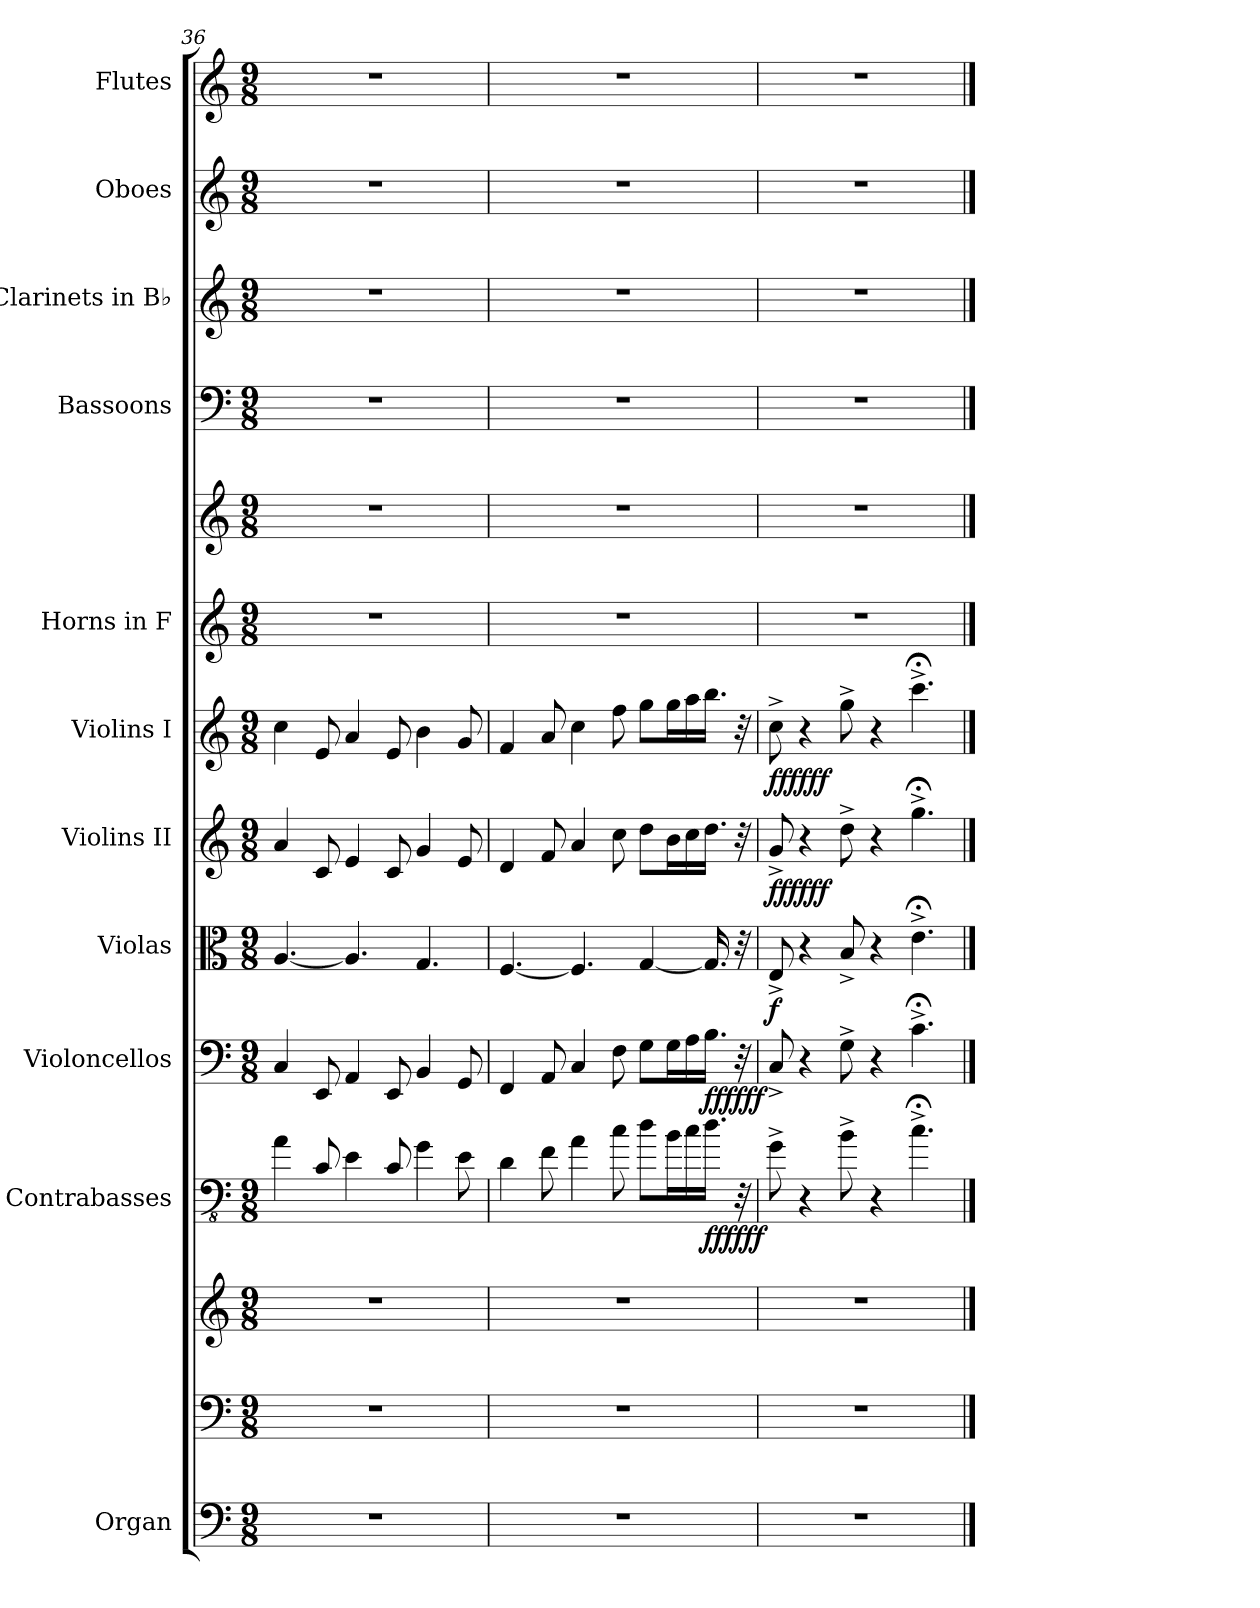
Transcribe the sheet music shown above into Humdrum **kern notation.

**kern	**kern	**kern	**kern	**dynam	**kern	**dynam	**kern	**dynam	**kern	**dynam	**kern	**dynam	**kern	**kern	**kern	**kern	**kern	**kern
*part11	*part11	*part11	*part10	*part10	*part9	*part9	*part8	*part8	*part7	*part7	*part6	*part6	*part5	*part5	*part4	*part3	*part2	*part1
*staff14	*staff13	*staff12	*staff11	*staff11	*staff10	*staff10	*staff9	*staff9	*staff8	*staff8	*staff7	*staff7	*staff6	*staff5	*staff4	*staff3	*staff2	*staff1
*I"Organ	*	*	*I"Contrabasses	*	*I"Violoncellos	*	*I"Violas	*	*I"Violins II	*	*I"Violins I	*	*I"Horns in F	*	*I"Bassoons	*I"Clarinets in B♭	*I"Oboes	*I"Flutes
*I'Org.	*	*	*I'Cb.	*	*I'Vc.	*	*I'Vla.	*	*I'Vln. II	*	*I'Vln. I	*	*	*	*I'Bsn.	*	*I'Ob.	*I'Fl.
!!LO:PB:g=z
*clefF4	*clefF4	*clefG2	*clefFv4	*	*clefF4	*	*clefC3	*	*clefG2	*	*clefG2	*	*clefG2	*clefG2	*clefF4	*clefG2	*clefG2	*clefG2
*	*	*	*ITrd7c12	*	*	*	*	*	*	*	*	*	*ITrd4c7	*ITrd4c7	*	*ITrd1c2	*	*
*k[]	*k[]	*k[]	*k[]	*	*k[]	*	*k[]	*	*k[]	*	*k[]	*	*k[b-]	*k[b-]	*k[]	*k[b-e-]	*k[]	*k[]
*M9/8	*M9/8	*M9/8	*M9/8	*	*M9/8	*	*M9/8	*	*M9/8	*	*M9/8	*	*M9/8	*M9/8	*M9/8	*M9/8	*M9/8	*M9/8
=36	=36	=36	=36	=36	=36	=36	=36	=36	=36	=36	=36	=36	=36	=36	=36	=36	=36	=36
!	!	!	!	!LO:DY:b	!	!	!	!	!	!	!	!	!	!	!	!	!	!
!	!	!	!	!LO:DY:n=1:b	!	!LO:DY:b	!	!	!	!	!	!	!	!	!	!	!	!
!	!	!	!	!	!	!LO:DY:n=1:b	!	!	!	!	!	!	!	!	!	!	!	!
8%9r	8%9r	8%9r	4AA\	mf mf	4C/	mf mf	[4.A/	.	4a/	.	4cc\	.	8%9r	8%9r	8%9r	8%9r	8%9r	8%9r
.	.	.	8CC/	.	8EE/	.	.	.	8c/	.	8e/	.	.	.	.	.	.	.
.	.	.	4EE\	.	4AA/	.	4.A/]	.	4e/	.	4a/	.	.	.	.	.	.	.
.	.	.	8CC/	.	8EE/	.	.	.	8c/	.	8e/	.	.	.	.	.	.	.
.	.	.	4GG\	.	4BB/	.	4.G/	.	4g/	.	4b\	.	.	.	.	.	.	.
.	.	.	8EE\	.	8GG/	.	.	.	8e/	.	8g/	.	.	.	.	.	.	.
=37	=37	=37	=37	=37	=37	=37	=37	=37	=37	=37	=37	=37	=37	=37	=37	=37	=37	=37
8%9r	8%9r	8%9r	4DD\	.	4FF/	.	[4.F/	.	4d/	.	4f/	.	8%9r	8%9r	8%9r	8%9r	8%9r	8%9r
.	.	.	8FF\	.	8AA/	.	.	.	8f/	.	8a/	.	.	.	.	.	.	.
.	.	.	4AA\	.	4C/	.	4.F/]	.	4a/	.	4cc\	.	.	.	.	.	.	.
.	.	.	8C\	.	8F\	.	.	.	8cc\	.	8ff\	.	.	.	.	.	.	.
.	.	.	8D\L	.	8G\L	.	[4G/	.	8dd\L	.	8gg\L	.	.	.	.	.	.	.
.	.	.	16BB\L	.	16G\L	.	.	.	16b\L	.	16gg\L	.	.	.	.	.	.	.
.	.	.	16C\	.	16A\	.	.	.	16cc\	.	16aa\	.	.	.	.	.	.	.
!	!	!	!	!LO:DY:b	!	!	!	!	!	!	!	!	!	!	!	!	!	!
!	!	!	!	!LO:DY:n=1:b	!	!LO:DY:b	!	!	!	!	!	!	!	!	!	!	!	!
!	!	!	!	!	!	!LO:DY:n=1:b	!	!	!	!	!	!	!	!	!	!	!	!
.	.	.	16.D\JJ	fff fff	16.B\JJ	fff fff	16.G/]	.	16.dd\JJ	.	16.bb\JJ	.	.	.	.	.	.	.
.	.	.	32r	.	32r	.	32r	.	32r	.	32r	.	.	.	.	.	.	.
=38	=38	=38	=38	=38	=38	=38	=38	=38	=38	=38	=38	=38	=38	=38	=38	=38	=38	=38
!	!	!	!	!	!	!	!	!LO:DY:b	!	!LO:DY:b	!	!	!	!	!	!	!	!
!	!	!	!	!	!	!	!	!	!	!LO:DY:n=1:b	!	!LO:DY:b	!	!	!	!	!	!
!	!	!	!	!	!	!	!	!	!	!	!	!LO:DY:n=1:b	!	!	!	!	!	!
8%9r	8%9r	8%9r	8GG^\	.	8C^/	.	8E^/	f	8g^/	fff fff	8cc^\	fff fff	8%9r	8%9r	8%9r	8%9r	8%9r	8%9r
.	.	.	4r	.	4r	.	4r	.	4r	.	4r	.	.	.	.	.	.	.
.	.	.	8BB^\	.	8G^\	.	8B^/	.	8dd^\	.	8gg^\	.	.	.	.	.	.	.
.	.	.	4r	.	4r	.	4r	.	4r	.	4r	.	.	.	.	.	.	.
.	.	.	4.C;<^\	.	4.c;<^\	.	4.e;<^\	.	4.gg;<^\	.	4.ccc;<^\	.	.	.	.	.	.	.
==	==	==	==	==	==	==	==	==	==	==	==	==	==	==	==	==	==	==
*-	*-	*-	*-	*-	*-	*-	*-	*-	*-	*-	*-	*-	*-	*-	*-	*-	*-	*-
